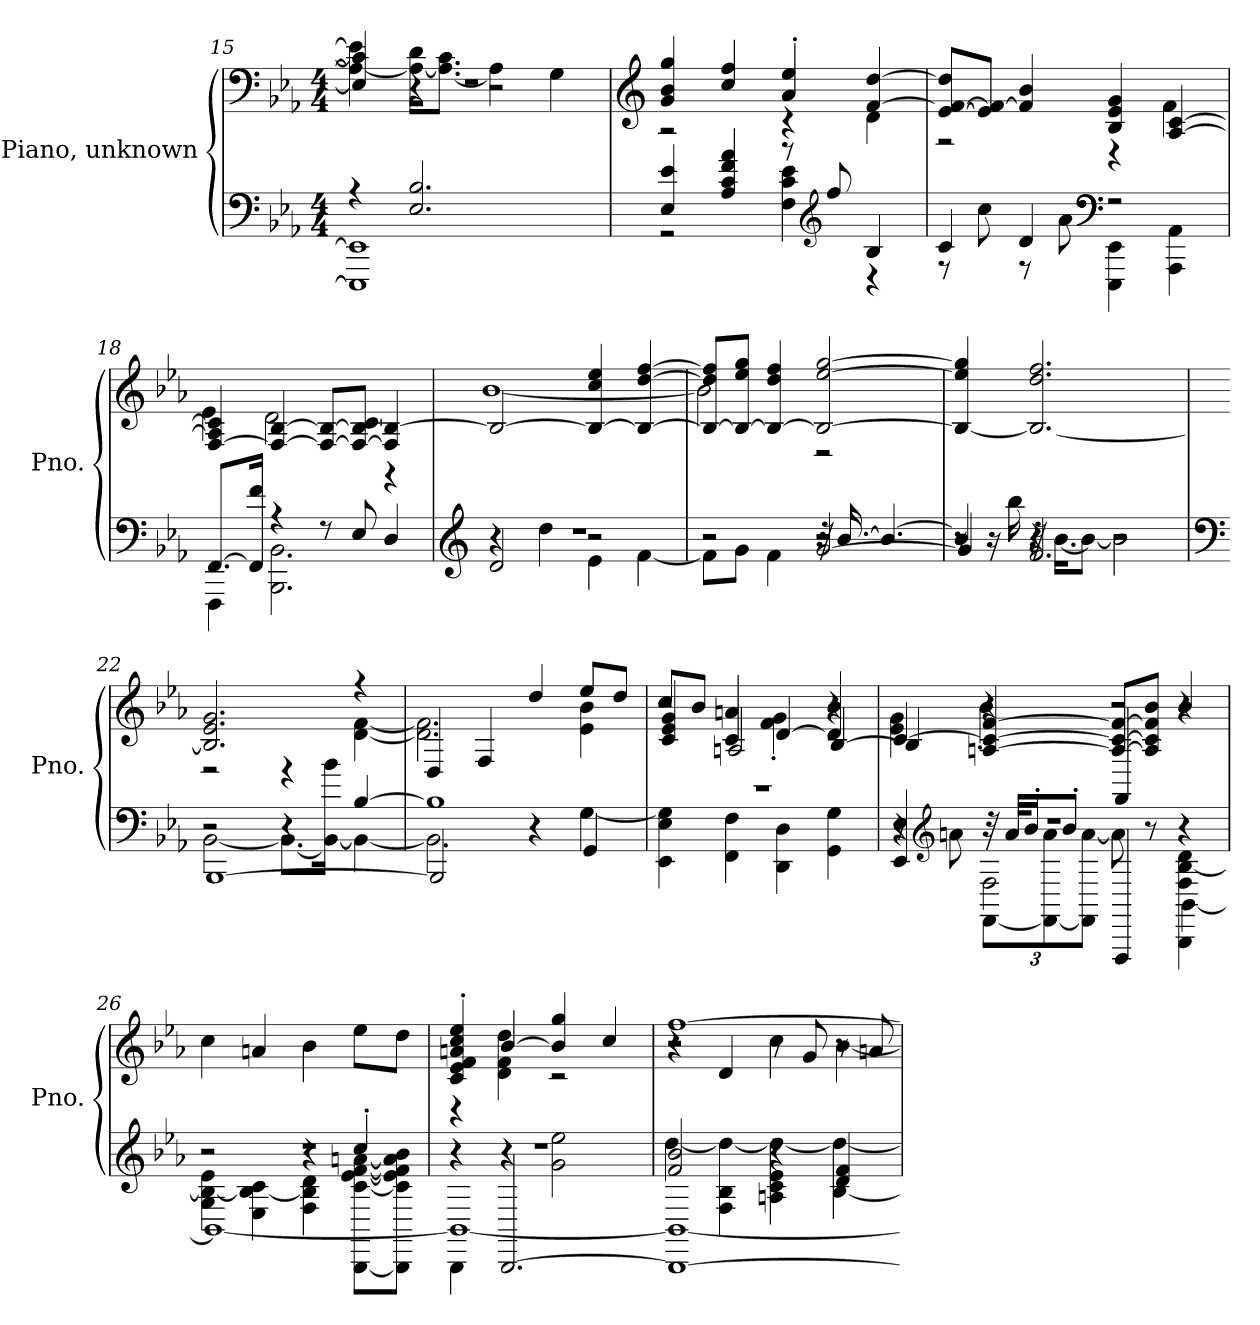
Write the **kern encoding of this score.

**kern	**kern
*part1	*part1
*staff2	*staff1
*I"Piano, unknown	*
*I'Pno.	*
*clefF4	*clefF4
*k[b-e-a-]	*k[b-e-a-]
*M4/4	*M4/4
=15	=15
*^	*^
*	*	*	*^
4r	1EEE-] 1EE-]	1r	4A-\_ 4e-\]	4E-/] 4c/]
2.E-/ 2.B-/	.	.	16A-\_ 16d\KL	4r
.	.	.	8.A-\_ 8.c\J	.
.	.	.	4A-\]	2r
.	.	.	4G\	.
*	*	*v	*v	*v
=16	=16	=16
*	*	*clefG2
*	*	*^
4E-/ 4e-/	2r	4g/ 4b-/ 4gg/	2r
4A-/ 4c/ 4f/ 4a-/	.	4cc/ 4ff/	.
8r	4F\ 4c\ 4e-\	4a-/' 4ee-/'	4r
*clefG2	*	*	*
8ff/	.	.	.
4B-/	4r	[4f/ [4dd/	4d\
!!LO:LB:g=z	!!
=17	=17	=17	=17
4c/	8r	[8e-/ 8f/_ 8dd/]L	2r
.	8cc\	8e-/] 8f/_J	.
4d/	8r	4f/] 4b-/	.
.	8a-\	.	.
*clefF4	*	*	*
2r	4EEE-\ 4EE-\	4B-/ 4e-/ 4g/	4r
.	4AAA-\ 4AA-\	[4A-/ [4c/	4f\
=18	=18	=18	=18
[8.FF/L	4FFF\	[4F/ 4A-/] 4c/]	4e-\
16FF/] 16f/Jk	.	.	.
4r	2.BBB-\ 2.BB-\	4F/_ [4B-/	2d\
8r	.	8F/_ 8B-/_L	.
8E-/	.	8F/_ 8B-/_ 8c/J	.
4D/	.	4F/] 4B-/_	4r
*v	*v	*	*
=19	=19	=19
*clefG2	*	*
*^	*	*
*	*^	*	*
1r	4r	2d/	2B-/_	[1b-
.	4dd\	.	.	.
.	4e-\	2r	4B-/_ 4cc/ 4ee-/	.
.	[4f\	.	4B-/_ [4dd/ [4ff/	.
=20	=20	=20	=20	=20
2r	8f\L]	2r	8B-/_ 8dd/] 8ff/]L	2b-\]
.	8g\J	.	8B-/_ 8ee-/ 8gg/J	.
.	4f\	.	4B-/_ 4dd/ 4ff/	.
32r	2r	[2g/	2B-/_ [2ee-/ [2gg/	2r
[16.b-/	.	.	.	.
4.b-/_	.	.	.	.
*	*	*	*v	*v
!!LO:LB:g=z
=21	=21	=21	=21
4b-/]	8r	4g/]	4B-/_ 4ee-/] 4gg/]
.	16r	.	.
.	16bb-\	.	.
4r	32r	2.f/	2.B-/_ 2.dd/ 2.ff/
.	[16.b-\KL	.	.
.	8b-\J_	.	.
2r	2b-\]	.	.
=22	=22	=22	=22
*clefF4	*	*	*
*	*	*	*^
2r	[2BB-\	[1BBB-	2.B-/] 2.e-/ 2.g/	2r
4r	8.BB-\L_	.	.	4r
.	16BB-\_ 16b-\Jk	.	.	.
[4B-/	4BB-\_	.	4r	[4d\ [4f\
=23	=23	=23	=23	=23
1B-]	2.BB-\]	2BBB-/]	4D/	2.d\] 2.f\]
.	.	.	4F/	.
.	.	4r	4dd/	.
.	[4G\	4GG/	8ee-/L	4e-\ 4b-\
.	.	.	8dd/J	.
*	*v	*v	*	*
=24	=24	=24	=24
*	*	*	*^
1r	4EE-\ 4E-\ 4G\]	8cc/L	2r	4c/ 4e-/ 4g/
.	.	8b-/J	.	.
.	4FF\ 4F\	4c/ 4an/	.	2An/
.	4DD\ 4D\	[4d/	4f\' 4g\'	.
.	4GG\ 4G\	4d/] 4b-/	4r	[4B-/
!!LO:PB:g=z	!!	!!
=25	=25	=25	=25	=25
*^	*^	*	*	*
1r	8r	4EE-/ 4E-/	4r	[4c/	4e-\ 4g\	4B-/]
*clefG2	*	*	*	*	*	*
.	8an\	.	.	.	.	.
*	*Xbrackettup	*	*	*	*	*
.	[12FF\L	32r	2F\	[4An/ 4c/_ [4f/	4b-'\	4r
.	.	32a/KLL	.	.	.	.
.	.	16b-'/J	.	.	.	.
.	12FF\_ 12a\	.	.	.	.	.
.	.	8b-'/J	.	.	.	.
.	12FF\] [12a\J	.	.	.	.	.
.	8a\]	4FFF/	.	8A/_ 8c/_ 8f/_L	2r	4FF/
.	8r	.	.	8A/] 8c/] 8f/] 8b-/J	.	.
.	4BBB-\ 4F\ [4B-\ 4d\	4r	[4BB-\	4b-/	.	4r
*	*	*	*	*v	*v	*v
=26	=26	=26	=26	=26
1r	4G\ 4B-\_ 4e-\	2r	1BB-_	4cc\
.	4E-\ 4B-\_ 4c\	.	.	4an/
.	4F\ 4B-\] 4d\	4r	.	4b-\
.	[8BBB-\ [8c\ [8e-\ [8f\ [8an\L	4cc'/	.	8ee-\L
.	8BBB-\] 8c\] 8e-\] 8f\] 8a\] 8b-\J	.	.	8dd\J
=27	=27	=27	=27	=27
*	*	*	*	*^
1r	4BBB-\	4r	1BB-_	4c/' 4e-/' 4f/' 4an/' 4cc/' 4ee-/'	4r
.	4r	[2.BBB-/	.	[4b-/	4d\ 4f\ 4dd\
.	2g\ 2ee-\	.	.	4b-/] 4gg/	2r
.	.	.	.	4cc/	.
!!LO:LB:g=z
=28	=28	=28	=28	=28	=28
*	*	*	*	*	*^
2f/ 2b-/	[4dd\	1BBB-_	1BB-_	[1ff	2r	4r
.	4F\ 4B-\ 4dd\_	.	.	.	.	4d/
4r	4An\ 4c\ 4e-\ 4dd\_	.	.	.	4cc\	8r
.	.	.	.	.	.	8g/
4d/ 4f/	[4B-\ 4dd\_	.	.	.	[4b-\	8r
.	.	.	.	.	.	8an/
*v	*v	*v	*v	*	*	*
*	*v	*v	*v
=	=
*-	*-
